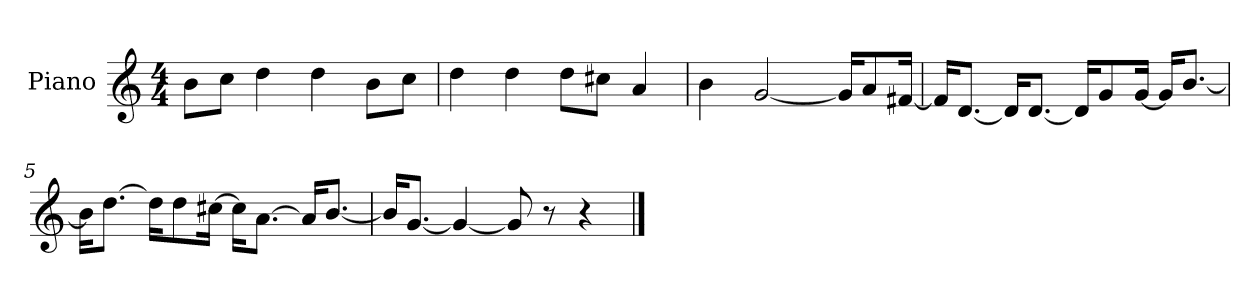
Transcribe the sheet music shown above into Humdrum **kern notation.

**kern
*part1
*staff1
*I"Piano
*I'P-no
*clefG2
*k[]
*M4/4
*MM90
=1
8b\L
8cc\J
4dd\
4dd\
8b\L
8cc\J
=2
4dd\
4dd\
8dd\L
8cc#X\J
4a/
=3
4b\
[2g/
16g/KL]
8a/
[16f#X/Jk
=4
16f#/KL]
[8.d/J
16d/KL]
[8.d/J
16d/KL]
8g/
[16g/Jk
16g/KL]
[8.b/J
=5
16b\KL]
[8.dd\J
16dd\KL]
8dd\
[16cc#X\Jk
16cc#\KL]
[8.a\J
16a/KL]
[8.b/J
!!LO:LB:g=z
=6
16b/KL]
[8.g/J
4g/_
8g/]
8r
4r
==
*-
